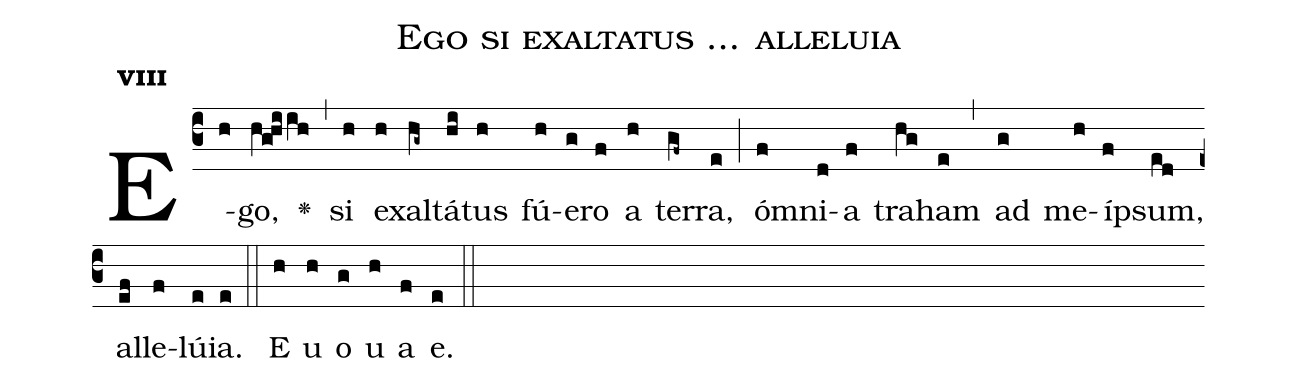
name:Ego si exaltatus ... alleluia;
office-part:Antiphona;
mode:8;
%%
initial-style: 1;
name: Ego si exaltatus ... alleluia
book: Antiphonae & Responsoria/Tomus II, p. 164;
occasion: Feriis II Usque ad Ascensionem Domini;
office-part: Vesperae Ant 3;
user-notes: ;
commentary: ;
annotation: 8g;
centering-scheme: english;
fontsize: 12;
font: OFLSortsMillGoudy;
height: 11;
width: 4.5;
%%
(c3)E(h)go,(hg/[-0.3]hiih) <v>\greheightstar</v>(,) si(h) ex(h)al(hg~)tá(hi)tus(h) fú(h)e(g)ro(f) a(h) ter(gf~)ra,(e) (;) óm(f)ni(d)a(f) tra(hg)ham(e) (,) ad(g) me(h)í(f)psum,(ed) al(ef)le(f)lú(e)ia.(e) (::)
E(h) u(h) o(g) u(h) a(f) e.(e) (::)
